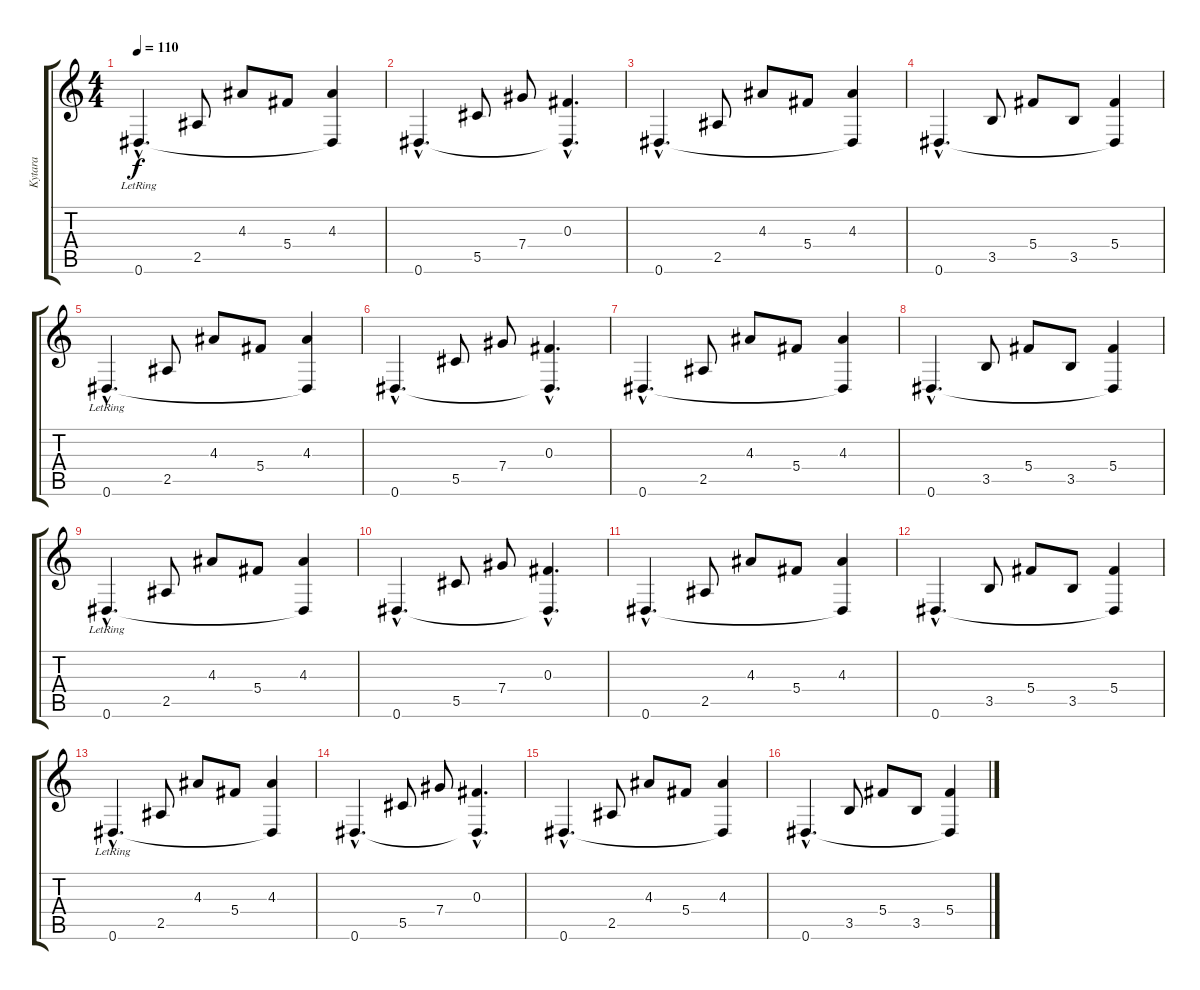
\track ("Kytara" "Kytara") {instrument acousticguitarsteel}
\staff {score tabs}
\tuning (Eb4 Bb3 Gb3 Db3 Ab2 Eb2) {hide}
\ts (4 4)
\tempo 110
\clef g2
\ks c
0.6{hac lr}.4{d dy f} 2.5.8 4.3.8 5.4.8 (4.3 0.6{t}).4 |
0.6{hac}.4{d} 5.5.8 7.4.8 (0.3{hac} 0.6{hac t}).4{d} |
0.6{hac}.4{d} 2.5.8 4.3.8 5.4.8 (4.3 0.6{t}).4 |
0.6{hac}.4{d} 3.5.8 5.4.8 3.5.8 (5.4 0.6{t}).4 |
0.6{hac lr}.4{d} 2.5.8 4.3.8 5.4.8 (4.3 0.6{t}).4 |
0.6{hac}.4{d} 5.5.8 7.4.8 (0.3{hac} 0.6{hac t}).4{d} |
0.6{hac}.4{d} 2.5.8 4.3.8 5.4.8 (4.3 0.6{t}).4 |
0.6{hac}.4{d} 3.5.8 5.4.8 3.5.8 (5.4 0.6{t}).4 |
0.6{hac lr}.4{d} 2.5.8 4.3.8 5.4.8 (4.3 0.6{t}).4 |
0.6{hac}.4{d} 5.5.8 7.4.8 (0.3{hac} 0.6{hac t}).4{d} |
0.6{hac}.4{d} 2.5.8 4.3.8 5.4.8 (4.3 0.6{t}).4 |
0.6{hac}.4{d} 3.5.8 5.4.8 3.5.8 (5.4 0.6{t}).4 |
0.6{hac lr}.4{d} 2.5.8 4.3.8 5.4.8 (4.3 0.6{t}).4 |
0.6{hac}.4{d} 5.5.8 7.4.8 (0.3{hac} 0.6{hac t}).4{d} |
0.6{hac}.4{d} 2.5.8 4.3.8 5.4.8 (4.3 0.6{t}).4 |
0.6{hac}.4{d} 3.5.8 5.4.8 3.5.8 (5.4 0.6{t}).4
